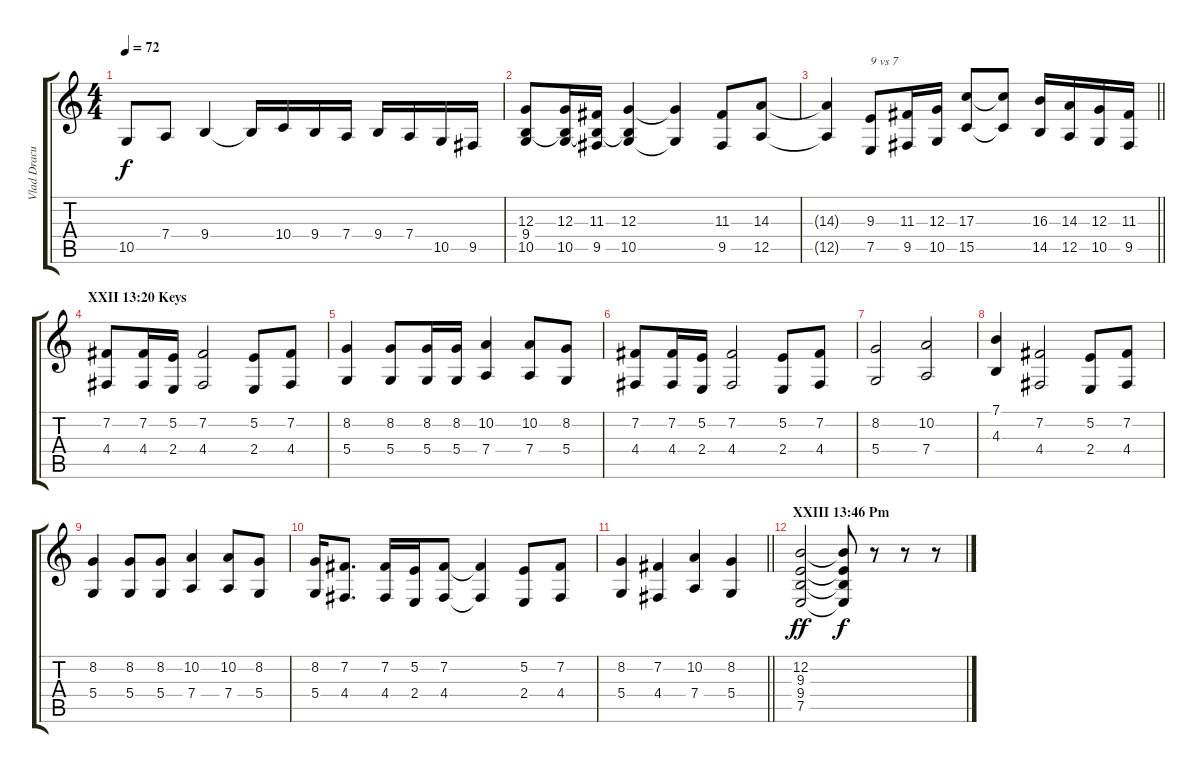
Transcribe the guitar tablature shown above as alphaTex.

\track ("Vlad Dracul / Marcel \"Vampallens\"" "Vlad Dracu") {instrument stringensemble1}
\staff {score tabs}
\tuning (E4 B3 G3 D3 A2 E2) {hide}
\ts (4 4)
\tempo 72
\clef g2
\ks c
10.5.8{dy f} 7.4.8 9.4.4 9.4{t}.16 10.4.16 9.4.16 7.4.16 9.4.16 7.4.16 10.5.16 9.5.16 |
(12.3 9.4 10.5).8 (12.3 9.4{t} 10.5).16 (11.3 9.4{t} 9.5).16 (12.3 9.4{t} 10.5).4 (12.3{t} 10.5{t}).4 (11.3 9.5).8 (14.3 12.5).8 |
\barLineRight lightlight
(14.3{t} 12.5{t}).4 (9.3 7.5).8{txt "9 vs 7"} (11.3 9.5).16 (12.3 10.5).16 (17.3 15.5).8 (17.3{t} 15.5{t}).8 (16.3 14.5).16 (14.3 12.5).16 (12.3 10.5).16 (11.3 9.5).16 |
\section ("" "XXII 13:20 Keys")
(7.2 4.4).8 (7.2 4.4).16 (5.2 2.4).16 (7.2 4.4).2 (5.2 2.4).8 (7.2 4.4).8 |
(8.2 5.4).4 (8.2 5.4).8 (8.2 5.4).16 (8.2 5.4).16 (10.2 7.4).4 (10.2 7.4).8 (8.2 5.4).8 |
(7.2 4.4).8 (7.2 4.4).16 (5.2 2.4).16 (7.2 4.4).2 (5.2 2.4).8 (7.2 4.4).8 |
(8.2 5.4).2 (10.2 7.4).2 |
(7.1 4.3).4 (7.2 4.4).2 (5.2 2.4).8 (7.2 4.4).8 |
(8.2 5.4).4 (8.2 5.4).8 (8.2 5.4).8 (10.2 7.4).4 (10.2 7.4).8 (8.2 5.4).8 |
(8.2 5.4).16 (7.2 4.4).8{d} (7.2 4.4).16 (5.2 2.4).16 (7.2 4.4).8 (7.2{t} 4.4{t}).4 (5.2 2.4).8 (7.2 4.4).8 |
\barLineRight lightlight
(8.2 5.4).4 (7.2 4.4).4 (10.2 7.4).4 (8.2 5.4).4 |
\section ("" "XXIII 13:46 Pm")
(12.2 9.3 9.4 7.5).2{dy ff} (12.2{t} 9.3{t} 9.4{t} 7.5{t}).8{dy f} r.8 r.8 r.8
